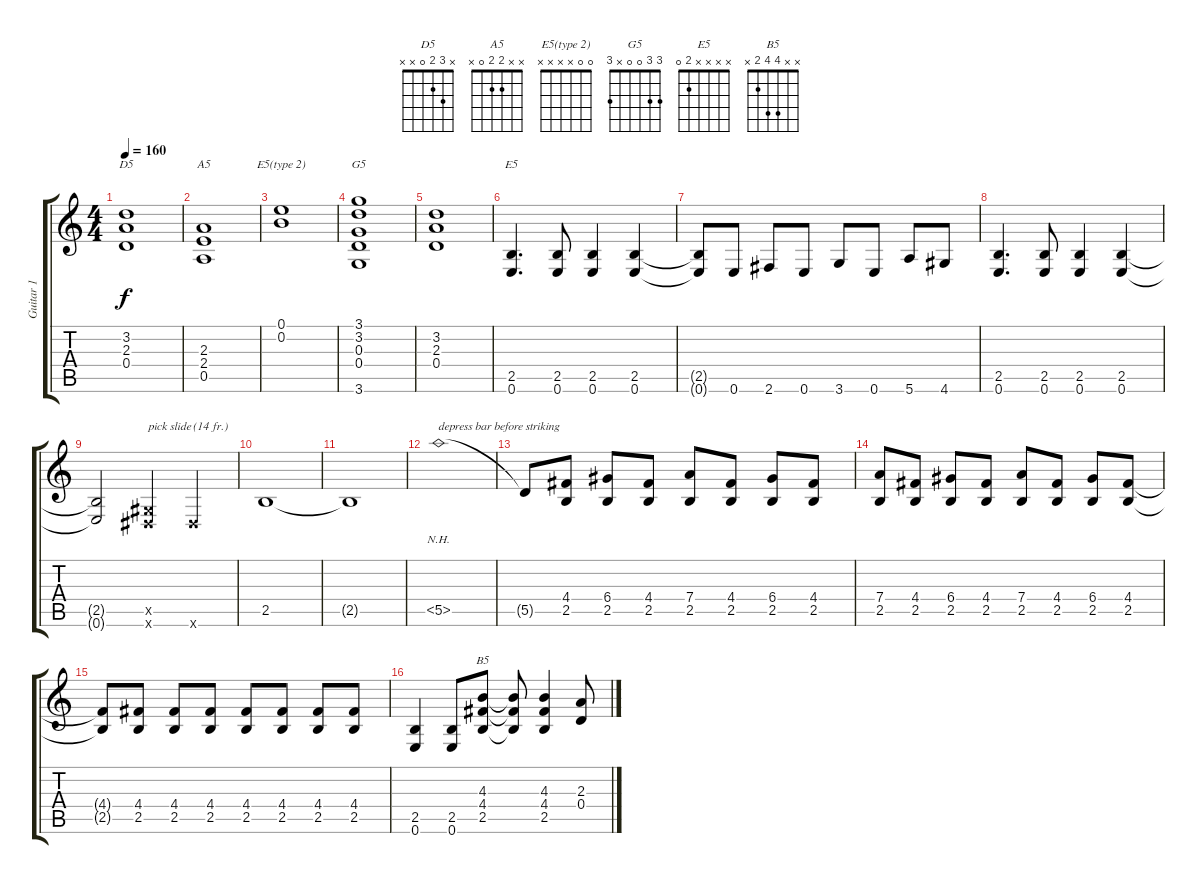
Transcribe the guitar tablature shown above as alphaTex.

\track ("Guitar 1" "Guitar 1") {instrument distortionguitar}
\staff {score tabs}
\tuning (E4 B3 G3 D3 A2 E2) {hide}
\chord ("D5" x 3 2 0 x x)
\chord ("A5" x x 2 2 0 x)
\chord ("E5(type 2)" 0 0 x x x x)
\chord ("G5" 3 3 0 0 x 3)
\chord ("E5" x x x x 2 0)
\chord ("B5" x x 4 4 2 x)
\ts (4 4)
\tempo 160
\clef g2
\ks c
(3.2 2.3 0.4).1{ch "D5" dy f} |
(2.3 2.4 0.5).1{ch "A5"} |
(0.1 0.2).1{ch "E5(type 2)"} |
(3.1 3.2 0.3 0.4 3.6).1{ch "G5"} |
(3.2 2.3 0.4).1 |
(2.5 0.6).4{d ch "E5"} (2.5 0.6).8 (2.5 0.6).4 (2.5 0.6).4 |
(2.5{t} 0.6{t}).8 0.6.8 2.6.8 0.6.8 3.6.8 0.6.8 5.6.8 4.6.8 |
(2.5 0.6).4{d} (2.5 0.6).8 (2.5 0.6).4 (2.5 0.6).4 |
(2.5{t} 0.6{t}).2 (-1.5{x} -1.6{x}).4{txt "pick slide"} -1.6{x}.4{txt "(14 fr.)"} |
2.5.1 |
2.5{t}.1 |
5.5{nh}.1{txt "depress bar before striking"} |
5.5{t}.8 (4.4 2.5).8 (6.4 2.5).8 (4.4 2.5).8 (7.4 2.5).8 (4.4 2.5).8 (6.4 2.5).8 (4.4 2.5).8 |
(7.4 2.5).8 (4.4 2.5).8 (6.4 2.5).8 (4.4 2.5).8 (7.4 2.5).8 (4.4 2.5).8 (6.4 2.5).8 (4.4 2.5).8 |
(4.4{t} 2.5{t}).8 (4.4 2.5).8 (4.4 2.5).8 (4.4 2.5).8 (4.4 2.5).8 (4.4 2.5).8 (4.4 2.5).8 (4.4 2.5).8 |
(2.5 0.6).4 (2.5 0.6).8 (4.3 4.4 2.5).8{ch "B5"} (4.3{t} 4.4{t} 2.5{t}).8 (4.3 4.4 2.5).4 (2.3 0.4).8
